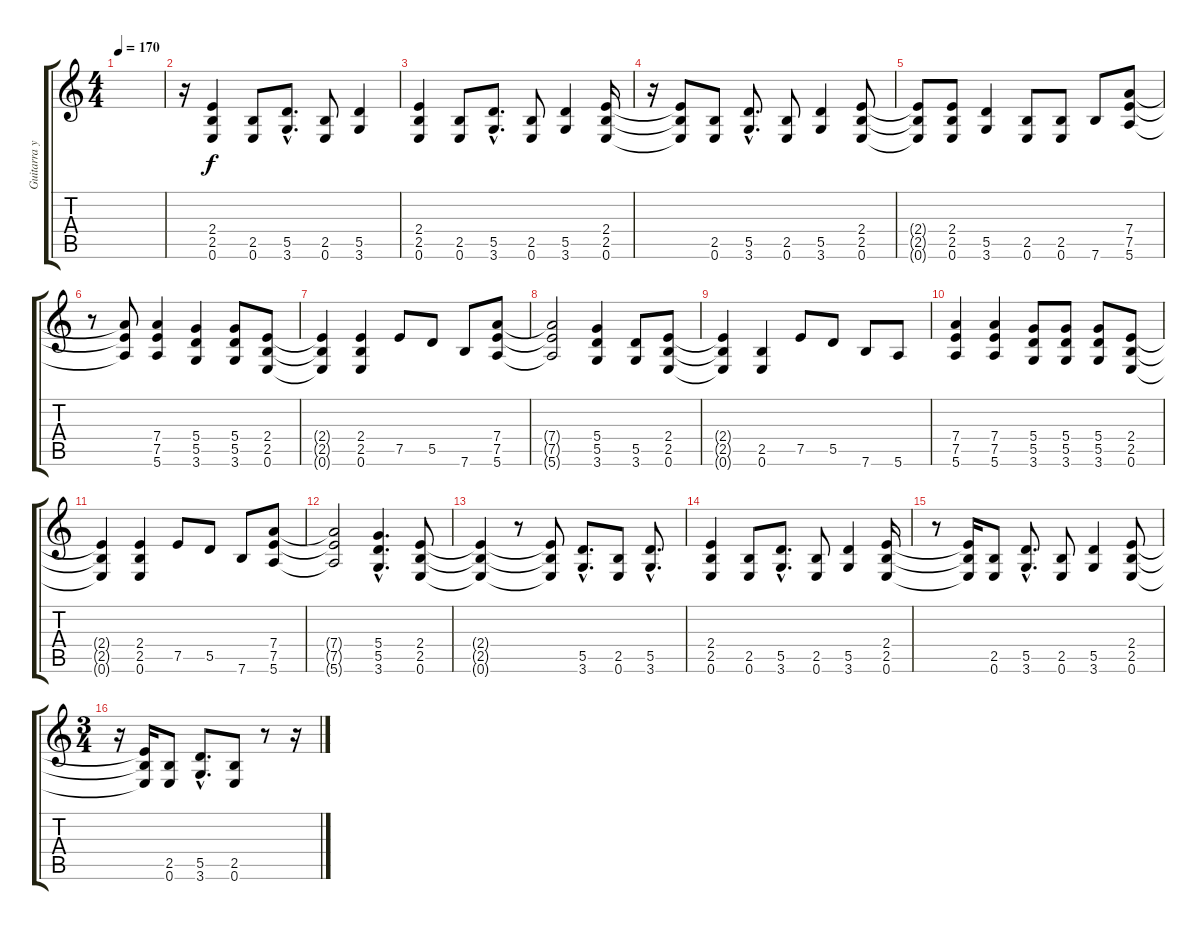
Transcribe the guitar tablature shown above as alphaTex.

\track ("Guitarra y Voz (Mollo)" "Guitarra y") {instrument distortionguitar}
\staff {score tabs}
\tuning (E4 B3 G3 D3 A2 E2) {hide}
\ts (4 4)
\tempo 170
\clef g2
\ks c
|
r.16 (2.4 2.5 0.6).4 (2.5 0.6).8 (5.5{hac} 3.6{hac}).8{d} (2.5 0.6).8 (5.5 3.6).4 |
(2.4 2.5 0.6).4 (2.5 0.6).8 (5.5{hac} 3.6{hac}).8{d} (2.5 0.6).8 (5.5 3.6).4 (2.4 2.5 0.6).16 |
r.16 (2.4{t} 2.5{t} 0.6{t}).8 (2.5 0.6).8 (5.5{hac} 3.6{hac}).8{d} (2.5 0.6).8 (5.5 3.6).4 (2.4 2.5 0.6).8 |
(2.4{t} 2.5{t} 0.6{t}).8 (2.4 2.5 0.6).8 (5.5 3.6).4 (2.5 0.6).8 (2.5 0.6).8 7.6.8 (7.4 7.5 5.6).8 |
r.8 (7.4{t} 7.5{t} 5.6{t}).8 (7.4 7.5 5.6).4 (5.4 5.5 3.6).4 (5.4 5.5 3.6).8 (2.4 2.5 0.6).8 |
(2.4{t} 2.5{t} 0.6{t}).4 (2.4 2.5 0.6).4 7.5.8 5.5.8 7.6.8 (7.4 7.5 5.6).8 |
(7.4{t} 7.5{t} 5.6{t}).2 (5.4 5.5 3.6).4 (5.5 3.6).8 (2.4 2.5 0.6).8 |
(2.4{t} 2.5{t} 0.6{t}).4 (2.5 0.6).4 7.5.8 5.5.8 7.6.8 5.6.8 |
(7.4 7.5 5.6).4 (7.4 7.5 5.6).4 (5.4 5.5 3.6).8 (5.4 5.5 3.6).8 (5.4 5.5 3.6).8 (2.4 2.5 0.6).8 |
(2.4{t} 2.5{t} 0.6{t}).4 (2.4 2.5 0.6).4 7.5.8 5.5.8 7.6.8 (7.4 7.5 5.6).8 |
(7.4{t} 7.5{t} 5.6{t}).2 (5.4{hac} 5.5{hac} 3.6{hac}).4{d} (2.4 2.5 0.6).8 |
(2.4{t} 2.5{t} 0.6{t}).4 r.8 (2.4{t} 2.5{t} 0.6{t}).8 (5.5{hac} 3.6{hac}).8{d} (2.5 0.6).8 (5.5{hac} 3.6{hac}).8{d} |
(2.4 2.5 0.6).4 (2.5 0.6).8 (5.5{hac} 3.6{hac}).8{d} (2.5 0.6).8 (5.5 3.6).4 (2.4 2.5 0.6).16 |
r.8 (2.4{t} 2.5{t} 0.6{t}).16 (2.5 0.6).8 (5.5{hac} 3.6{hac}).8{d} (2.5 0.6).8 (5.5 3.6).4 (2.4 2.5 0.6).8 |
\ts (3 4)
r.16 (2.4{t} 2.5{t} 0.6{t}).16 (2.5 0.6).8 (5.5{hac} 3.6{hac}).8{d} (2.5 0.6).8 r.8 r.16
